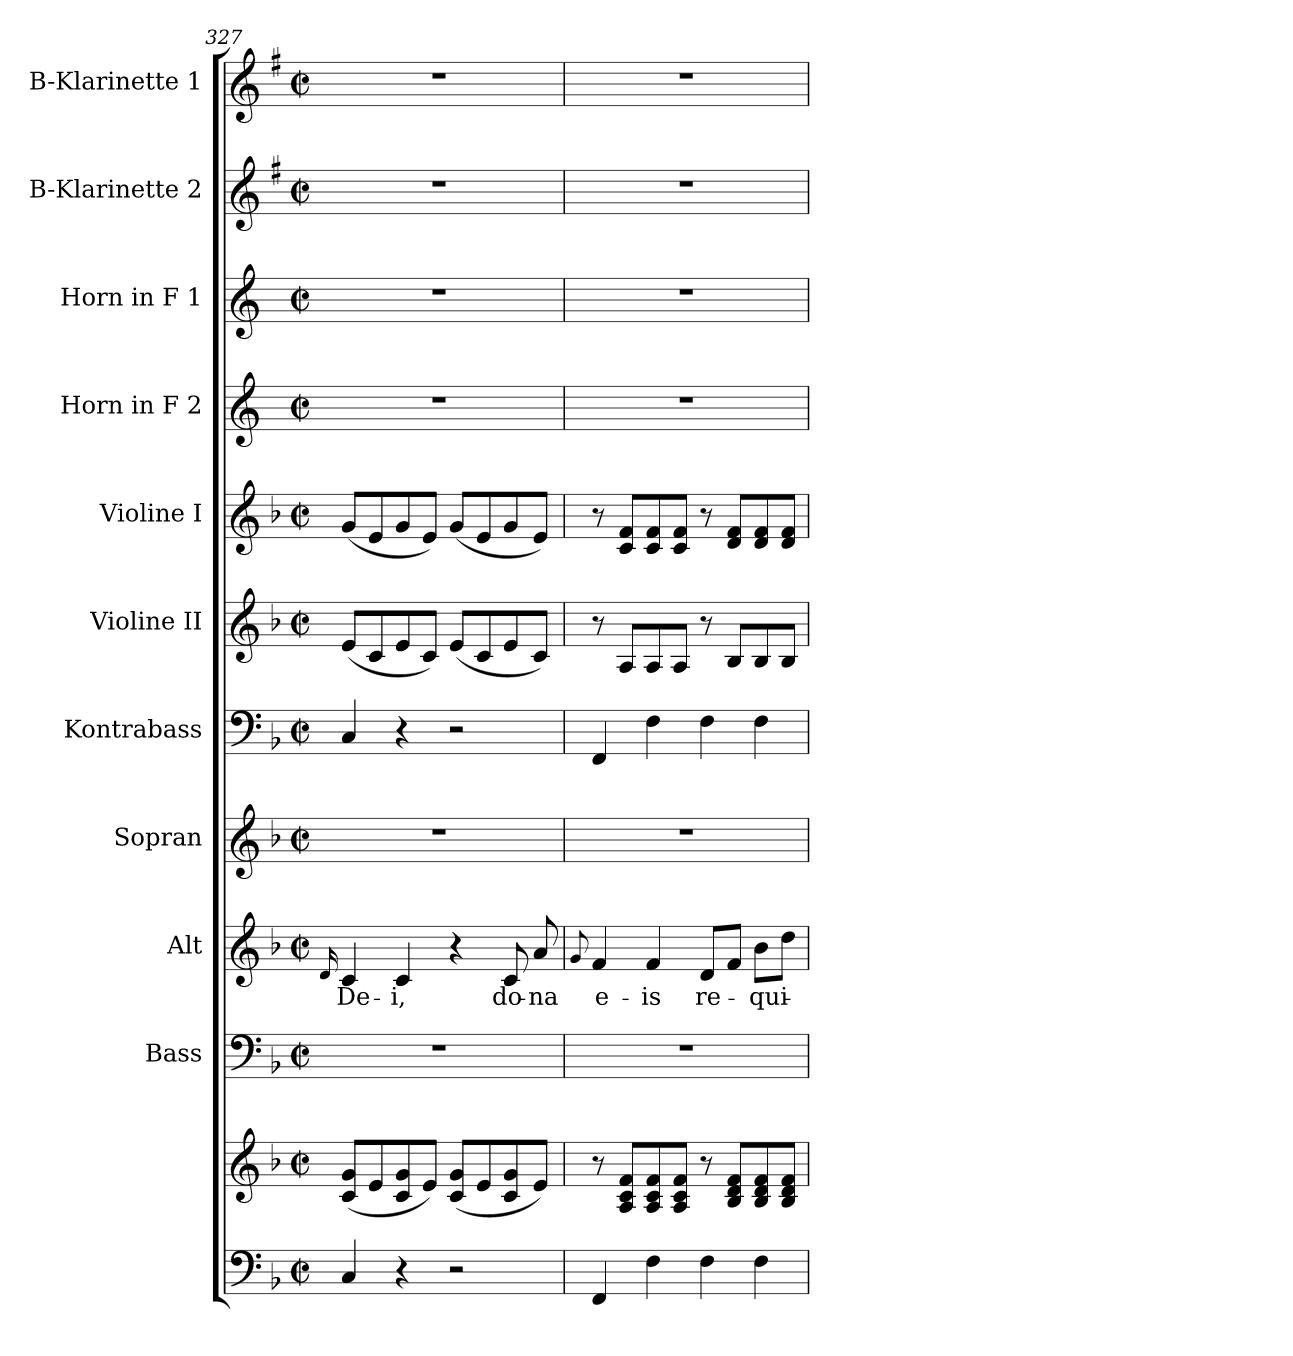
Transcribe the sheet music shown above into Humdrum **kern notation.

**kern	**kern	**kern	**kern	**text	**kern	**kern	**kern	**kern	**kern	**kern	**kern	**kern
*part11	*part11	*part10	*part9	*part9	*part8	*part7	*part6	*part5	*part4	*part3	*part2	*part1
*staff12	*staff11	*staff10	*staff9	*staff9	*staff8	*staff7	*staff6	*staff5	*staff4	*staff3	*staff2	*staff1
*	*	*I"Bass	*I"Alt	*	*I"Sopran	*I"Kontrabass	*I"Violine II	*I"Violine I	*I"Horn in F 2	*I"Horn in F 1	*I"B-Klarinette 2	*I"B-Klarinette 1
*	*	*I'B.	*I'A.	*	*I'S.	*I'Kb.	*I'Vl. II	*I'Vl. I	*	*	*I'B Kl. 2	*I'B Kl. 1
*clefF4	*clefG2	*clefF4	*clefG2	*	*clefG2	*clefF4	*clefG2	*clefG2	*clefG2	*clefG2	*clefG2	*clefG2
*	*	*	*	*	*	*ITrd7c12	*	*	*ITrd4c7	*ITrd4c7	*ITrd1c2	*ITrd1c2
*k[b-]	*k[b-]	*k[b-]	*k[b-]	*	*k[b-]	*k[b-]	*k[b-]	*k[b-]	*k[b-]	*k[b-]	*k[b-]	*k[b-]
*F:	*F:	*F:	*F:	*	*F:	*F:	*F:	*F:	*F:	*F:	*F:	*F:
*M2/2	*M2/2	*M2/2	*M2/2	*	*M2/2	*M2/2	*M2/2	*M2/2	*M2/2	*M2/2	*M2/2	*M2/2
*met(c|)	*met(c|)	*met(c|)	*met(c|)	*	*met(c|)	*met(c|)	*met(c|)	*met(c|)	*met(c|)	*met(c|)	*met(c|)	*met(c|)
=327	=327	=327	=327	=327	=327	=327	=327	=327	=327	=327	=327	=327
.	.	.	16qqd/	.	.	.	.	.	.	.	.	.
!	!	!	!	!LO:LY:b	!	!	!	!	!	!	!	!
4C/	(<8c/ 8g/L	1r	4c/	De-	1r	4CC/	(<8e/L	(<8g/L	1r	1r	1r	1r
.	8e/	.	.	.	.	.	8c/	8e/	.	.	.	.
!	!	!	!	!LO:LY:b	!	!	!	!	!	!	!	!
4r	8c/ 8g/	.	4c/	-i,	.	4r	8e/	8g/	.	.	.	.
.	8e/J)	.	.	.	.	.	8c/J)	8e/J)	.	.	.	.
2r	(<8c/ 8g/L	.	4r	.	.	2r	(<8e/L	(<8g/L	.	.	.	.
.	8e/	.	.	.	.	.	8c/	8e/	.	.	.	.
!	!	!	!	!LO:LY:b	!	!	!	!	!	!	!	!
.	8c/ 8g/	.	8c/	do-	.	.	8e/	8g/	.	.	.	.
!	!	!	!	!LO:LY:b	!	!	!	!	!	!	!	!
.	8e/J)	.	8a/	-na	.	.	8c/J)	8e/J)	.	.	.	.
=328	=328	=328	=328	=328	=328	=328	=328	=328	=328	=328	=328	=328
.	.	.	8qqg/	.	.	.	.	.	.	.	.	.
!	!	!	!	!LO:LY:b	!	!	!	!	!	!	!	!
4FF/	8r	1r	4f/	e-	1r	4FFF/	8r	8r	1r	1r	1r	1r
.	8A/ 8c/ 8f/L	.	.	.	.	.	8A/L	8c/ 8f/L	.	.	.	.
!	!	!	!	!LO:LY:b	!	!	!	!	!	!	!	!
4F\	8A/ 8c/ 8f/	.	4f/	-is	.	4FF\	8A/	8c/ 8f/	.	.	.	.
.	8A/ 8c/ 8f/J	.	.	.	.	.	8A/J	8c/ 8f/J	.	.	.	.
!	!	!	!	!LO:LY:b	!	!	!	!	!	!	!	!
4F\	8r	.	8d/L	re-	.	4FF\	8r	8r	.	.	.	.
.	8B-/ 8d/ 8f/L	.	8f/J	.	.	.	8B-/L	8d/ 8f/L	.	.	.	.
!	!	!	!	!LO:LY:b	!	!	!	!	!	!	!	!
4F\	8B-/ 8d/ 8f/	.	8b-\L	-qui-	.	4FF\	8B-/	8d/ 8f/	.	.	.	.
.	8B-/ 8d/ 8f/J	.	8dd\J	.	.	.	8B-/J	8d/ 8f/J	.	.	.	.
=	=	=	=	=	=	=	=	=	=	=	=	=
*-	*-	*-	*-	*-	*-	*-	*-	*-	*-	*-	*-	*-
